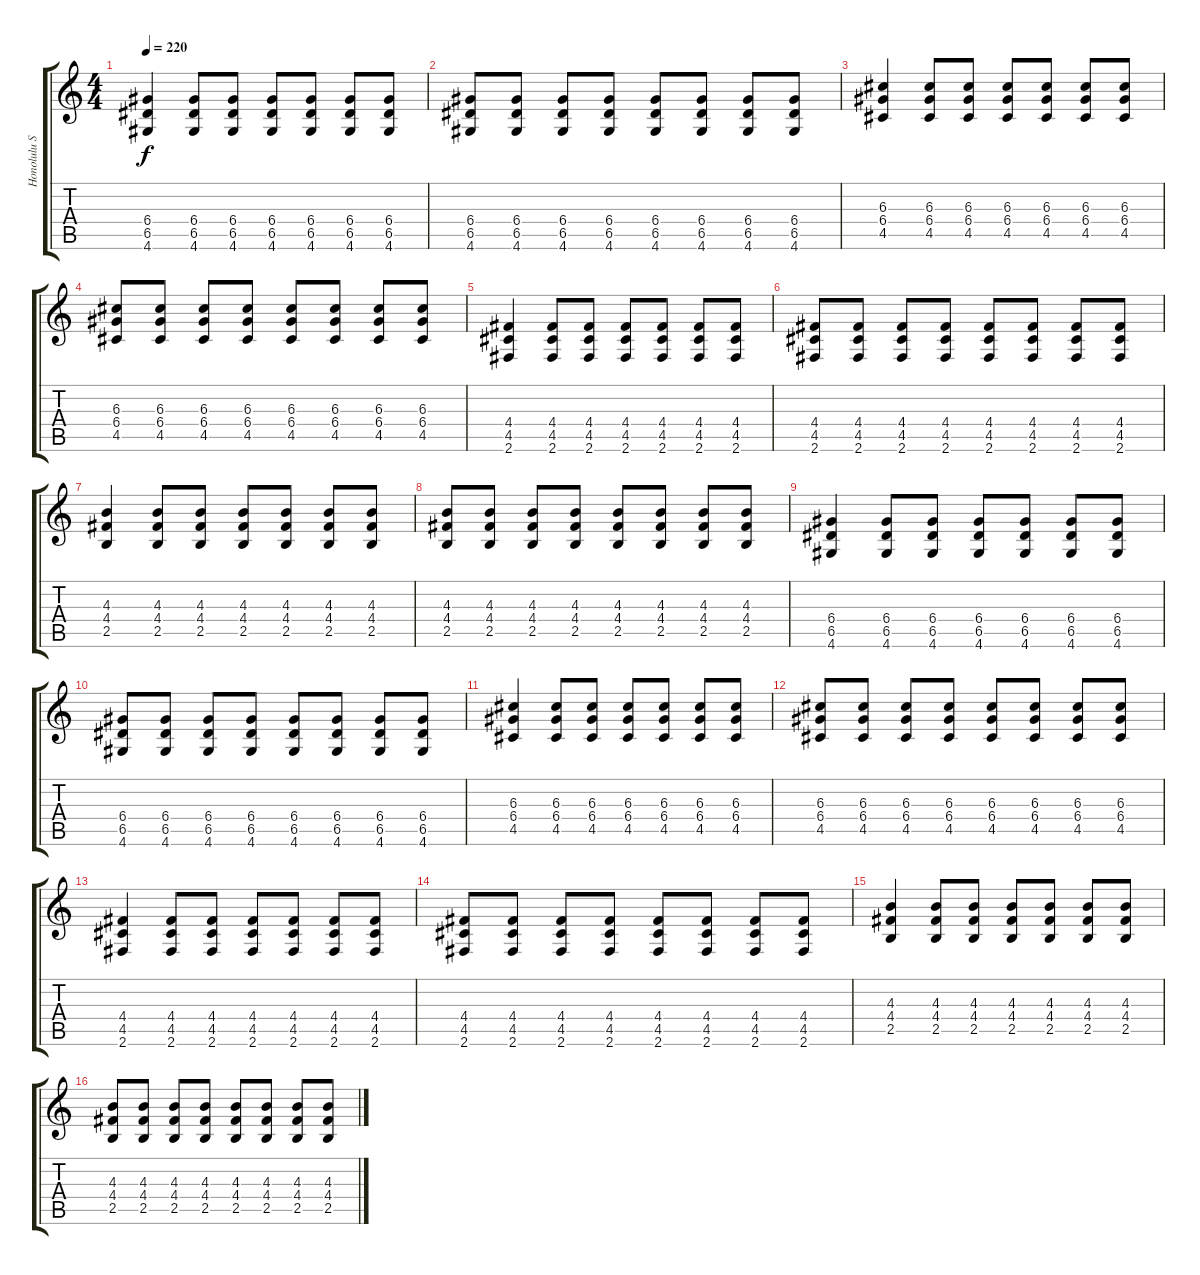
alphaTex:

\track ("Honolulu Silver" "Honolulu S") {instrument distortionguitar}
\staff {score tabs}
\tuning (E4 B3 G3 D3 A2 E2) {hide}
\ts (4 4)
\tempo 220
\clef g2
\ks c
(6.4 6.5 4.6).4{dy f} (6.4 6.5 4.6).8 (6.4 6.5 4.6).8 (6.4 6.5 4.6).8 (6.4 6.5 4.6).8 (6.4 6.5 4.6).8 (6.4 6.5 4.6).8 |
(6.4 6.5 4.6).8 (6.4 6.5 4.6).8 (6.4 6.5 4.6).8 (6.4 6.5 4.6).8 (6.4 6.5 4.6).8 (6.4 6.5 4.6).8 (6.4 6.5 4.6).8 (6.4 6.5 4.6).8 |
(6.3 6.4 4.5).4 (6.3 6.4 4.5).8 (6.3 6.4 4.5).8 (6.3 6.4 4.5).8 (6.3 6.4 4.5).8 (6.3 6.4 4.5).8 (6.3 6.4 4.5).8 |
(6.3 6.4 4.5).8 (6.3 6.4 4.5).8 (6.3 6.4 4.5).8 (6.3 6.4 4.5).8 (6.3 6.4 4.5).8 (6.3 6.4 4.5).8 (6.3 6.4 4.5).8 (6.3 6.4 4.5).8 |
(4.4 4.5 2.6).4 (4.4 4.5 2.6).8 (4.4 4.5 2.6).8 (4.4 4.5 2.6).8 (4.4 4.5 2.6).8 (4.4 4.5 2.6).8 (4.4 4.5 2.6).8 |
(4.4 4.5 2.6).8 (4.4 4.5 2.6).8 (4.4 4.5 2.6).8 (4.4 4.5 2.6).8 (4.4 4.5 2.6).8 (4.4 4.5 2.6).8 (4.4 4.5 2.6).8 (4.4 4.5 2.6).8 |
(4.3 4.4 2.5).4 (4.3 4.4 2.5).8 (4.3 4.4 2.5).8 (4.3 4.4 2.5).8 (4.3 4.4 2.5).8 (4.3 4.4 2.5).8 (4.3 4.4 2.5).8 |
(4.3 4.4 2.5).8 (4.3 4.4 2.5).8 (4.3 4.4 2.5).8 (4.3 4.4 2.5).8 (4.3 4.4 2.5).8 (4.3 4.4 2.5).8 (4.3 4.4 2.5).8 (4.3 4.4 2.5).8 |
(6.4 6.5 4.6).4 (6.4 6.5 4.6).8 (6.4 6.5 4.6).8 (6.4 6.5 4.6).8 (6.4 6.5 4.6).8 (6.4 6.5 4.6).8 (6.4 6.5 4.6).8 |
(6.4 6.5 4.6).8 (6.4 6.5 4.6).8 (6.4 6.5 4.6).8 (6.4 6.5 4.6).8 (6.4 6.5 4.6).8 (6.4 6.5 4.6).8 (6.4 6.5 4.6).8 (6.4 6.5 4.6).8 |
(6.3 6.4 4.5).4 (6.3 6.4 4.5).8 (6.3 6.4 4.5).8 (6.3 6.4 4.5).8 (6.3 6.4 4.5).8 (6.3 6.4 4.5).8 (6.3 6.4 4.5).8 |
(6.3 6.4 4.5).8 (6.3 6.4 4.5).8 (6.3 6.4 4.5).8 (6.3 6.4 4.5).8 (6.3 6.4 4.5).8 (6.3 6.4 4.5).8 (6.3 6.4 4.5).8 (6.3 6.4 4.5).8 |
(4.4 4.5 2.6).4 (4.4 4.5 2.6).8 (4.4 4.5 2.6).8 (4.4 4.5 2.6).8 (4.4 4.5 2.6).8 (4.4 4.5 2.6).8 (4.4 4.5 2.6).8 |
(4.4 4.5 2.6).8 (4.4 4.5 2.6).8 (4.4 4.5 2.6).8 (4.4 4.5 2.6).8 (4.4 4.5 2.6).8 (4.4 4.5 2.6).8 (4.4 4.5 2.6).8 (4.4 4.5 2.6).8 |
(4.3 4.4 2.5).4 (4.3 4.4 2.5).8 (4.3 4.4 2.5).8 (4.3 4.4 2.5).8 (4.3 4.4 2.5).8 (4.3 4.4 2.5).8 (4.3 4.4 2.5).8 |
(4.3 4.4 2.5).8 (4.3 4.4 2.5).8 (4.3 4.4 2.5).8 (4.3 4.4 2.5).8 (4.3 4.4 2.5).8 (4.3 4.4 2.5).8 (4.3 4.4 2.5).8 (4.3 4.4 2.5).8
